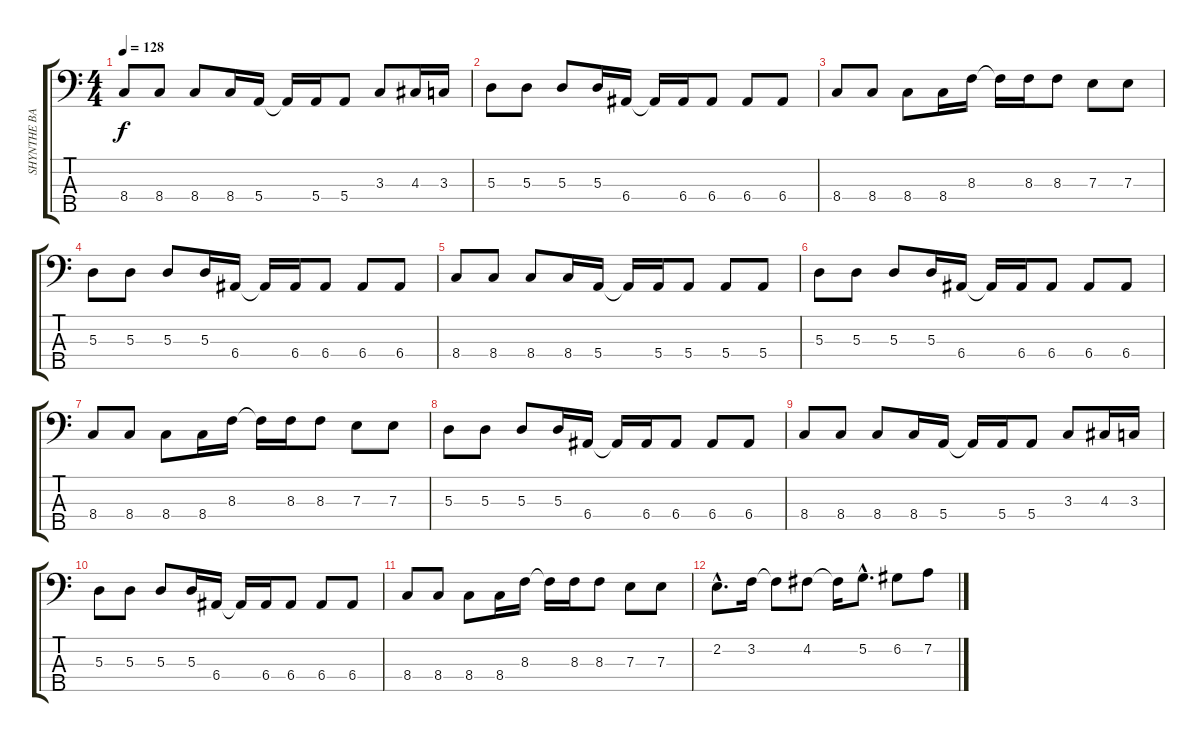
\track ("SHYNTHE BASS" "SHYNTHE BA") {instrument synthbass2}
\staff {score tabs}
\tuning (G2 D2 A1 E1 B0) {hide}
\ts (4 4)
\tempo 128
\clef f4
\ks c
8.4.8{dy f} 8.4.8 8.4.8 8.4.16 5.4.16 5.4{t}.16 5.4.16 5.4.8 3.3.8 4.3.16 3.3.16 |
5.3.8 5.3.8 5.3.8 5.3.16 6.4.16 6.4{t}.16 6.4.16 6.4.8 6.4.8 6.4.8 |
8.4.8 8.4.8 8.4.8 8.4.16 8.3.16 8.3{t}.16 8.3.16 8.3.8 7.3.8 7.3.8 |
5.3.8 5.3.8 5.3.8 5.3.16 6.4.16 6.4{t}.16 6.4.16 6.4.8 6.4.8 6.4.8 |
8.4.8 8.4.8 8.4.8 8.4.16 5.4.16 5.4{t}.16 5.4.16 5.4.8 5.4.8 5.4.8 |
5.3.8 5.3.8 5.3.8 5.3.16 6.4.16 6.4{t}.16 6.4.16 6.4.8 6.4.8 6.4.8 |
8.4.8 8.4.8 8.4.8 8.4.16 8.3.16 8.3{t}.16 8.3.16 8.3.8 7.3.8 7.3.8 |
5.3.8 5.3.8 5.3.8 5.3.16 6.4.16 6.4{t}.16 6.4.16 6.4.8 6.4.8 6.4.8 |
8.4.8 8.4.8 8.4.8 8.4.16 5.4.16 5.4{t}.16 5.4.16 5.4.8 3.3.8 4.3.16 3.3.16 |
5.3.8 5.3.8 5.3.8 5.3.16 6.4.16 6.4{t}.16 6.4.16 6.4.8 6.4.8 6.4.8 |
8.4.8 8.4.8 8.4.8 8.4.16 8.3.16 8.3{t}.16 8.3.16 8.3.8 7.3.8 7.3.8 |
2.2{hac}.8{d} 3.2.16 3.2{t}.8 4.2.8 4.2{t}.16 5.2{hac}.8{d} 6.2.8 7.2.8
